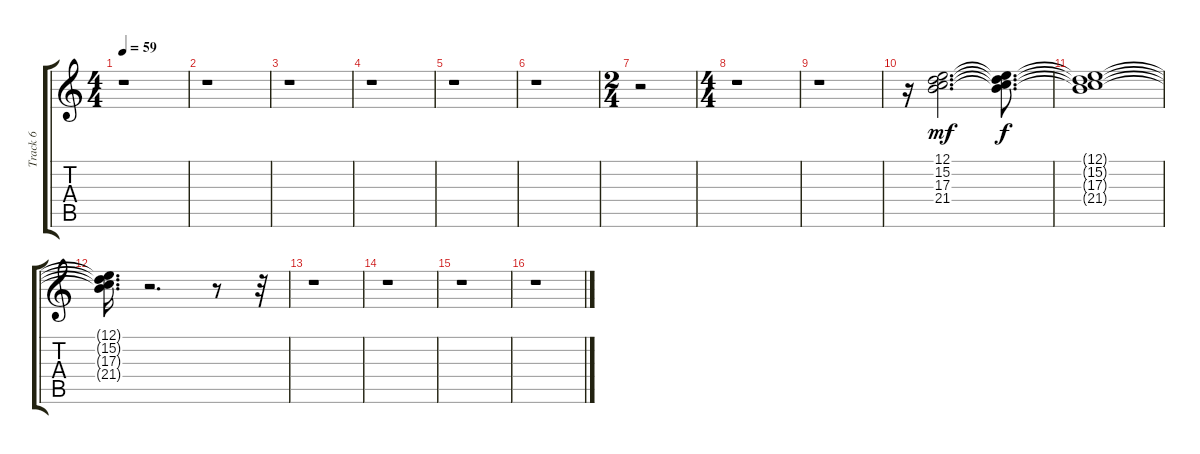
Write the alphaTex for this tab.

\track ("Track 6" "Track 6") {instrument synthvoice}
\staff {score tabs}
\tuning (E4 B3 G3 D3 A2 E2) {hide}
\ts (4 4)
\tempo 59
\clef g2
\ks c
r.1{dy f} |
r.1 |
r.1 |
r.1 |
r.1 |
r.1 |
\ts (2 4)
r.2 |
\ts (4 4)
r.1 |
r.1 |
r.16 (12.1 15.2 17.3 21.4).2{d dy mf} (12.1{t} 15.2{t} 17.3{t} 21.4{t}).8{d dy f} |
(12.1{t} 15.2{t} 17.3{t} 21.4{t}).1 |
(12.1{t} 15.2{t} 17.3{t} 21.4{t}).16{d} r.2{d} r.8 r.32 |
r.1 |
r.1 |
r.1 |
r.1
